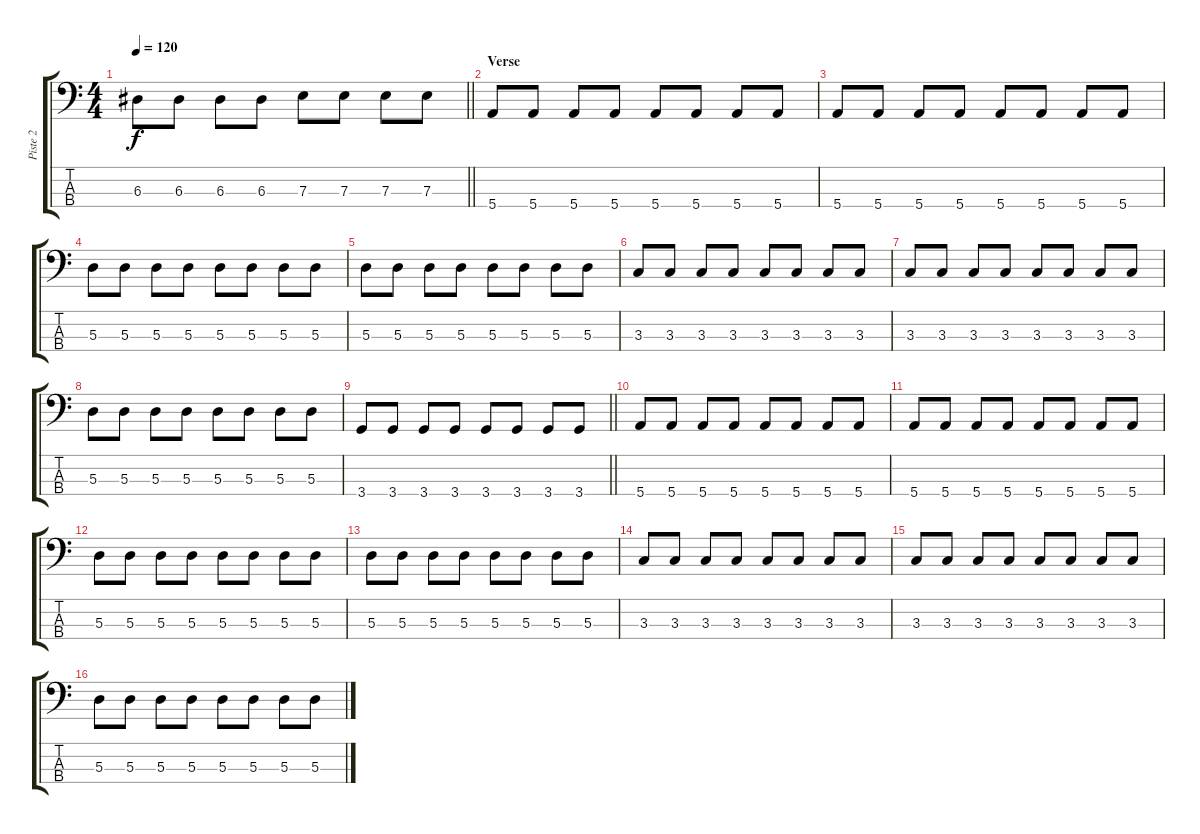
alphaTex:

\track ("Piste 2" "Piste 2") {instrument electricbassfinger}
\staff {score tabs}
\tuning (G2 D2 A1 E1) {hide}
\ts (4 4)
\tempo 120
\clef f4
\barLineRight lightlight
\ks c
6.3.8{dy f} 6.3.8 6.3.8 6.3.8 7.3.8 7.3.8 7.3.8 7.3.8 |
\section ("" "Verse")
5.4.8 5.4.8 5.4.8 5.4.8 5.4.8 5.4.8 5.4.8 5.4.8 |
5.4.8 5.4.8 5.4.8 5.4.8 5.4.8 5.4.8 5.4.8 5.4.8 |
5.3.8 5.3.8 5.3.8 5.3.8 5.3.8 5.3.8 5.3.8 5.3.8 |
5.3.8 5.3.8 5.3.8 5.3.8 5.3.8 5.3.8 5.3.8 5.3.8 |
3.3.8 3.3.8 3.3.8 3.3.8 3.3.8 3.3.8 3.3.8 3.3.8 |
3.3.8 3.3.8 3.3.8 3.3.8 3.3.8 3.3.8 3.3.8 3.3.8 |
5.3.8 5.3.8 5.3.8 5.3.8 5.3.8 5.3.8 5.3.8 5.3.8 |
\barLineRight lightlight
3.4.8 3.4.8 3.4.8 3.4.8 3.4.8 3.4.8 3.4.8 3.4.8 |
5.4.8 5.4.8 5.4.8 5.4.8 5.4.8 5.4.8 5.4.8 5.4.8 |
5.4.8 5.4.8 5.4.8 5.4.8 5.4.8 5.4.8 5.4.8 5.4.8 |
5.3.8 5.3.8 5.3.8 5.3.8 5.3.8 5.3.8 5.3.8 5.3.8 |
5.3.8 5.3.8 5.3.8 5.3.8 5.3.8 5.3.8 5.3.8 5.3.8 |
3.3.8 3.3.8 3.3.8 3.3.8 3.3.8 3.3.8 3.3.8 3.3.8 |
3.3.8 3.3.8 3.3.8 3.3.8 3.3.8 3.3.8 3.3.8 3.3.8 |
5.3.8 5.3.8 5.3.8 5.3.8 5.3.8 5.3.8 5.3.8 5.3.8
